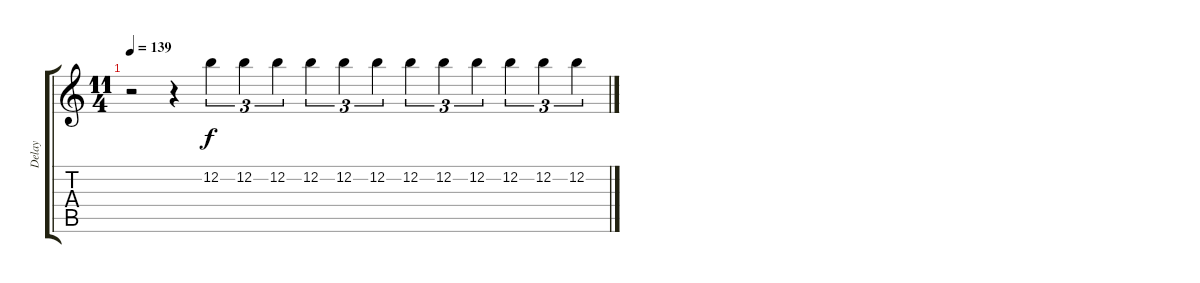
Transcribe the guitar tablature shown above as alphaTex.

\track ("Delay" "Delay") {instrument distortionguitar}
\staff {score tabs}
\tuning (E4 B3 G3 D3 A2 E2) {hide}
\ts (11 4)
\tempo 139
\clef g2
\ks c
r.2{dy f} r.4{volume 13} 12.2.4{tu (3 2) volume 0} 12.2.4{tu (3 2)} 12.2.4{tu (3 2)} 12.2.4{tu (3 2)} 12.2.4{tu (3 2)} 12.2.4{tu (3 2)} 12.2.4{tu (3 2)} 12.2.4{tu (3 2)} 12.2.4{tu (3 2)} 12.2.4{tu (3 2)} 12.2.4{tu (3 2)} 12.2.4{tu (3 2)}
